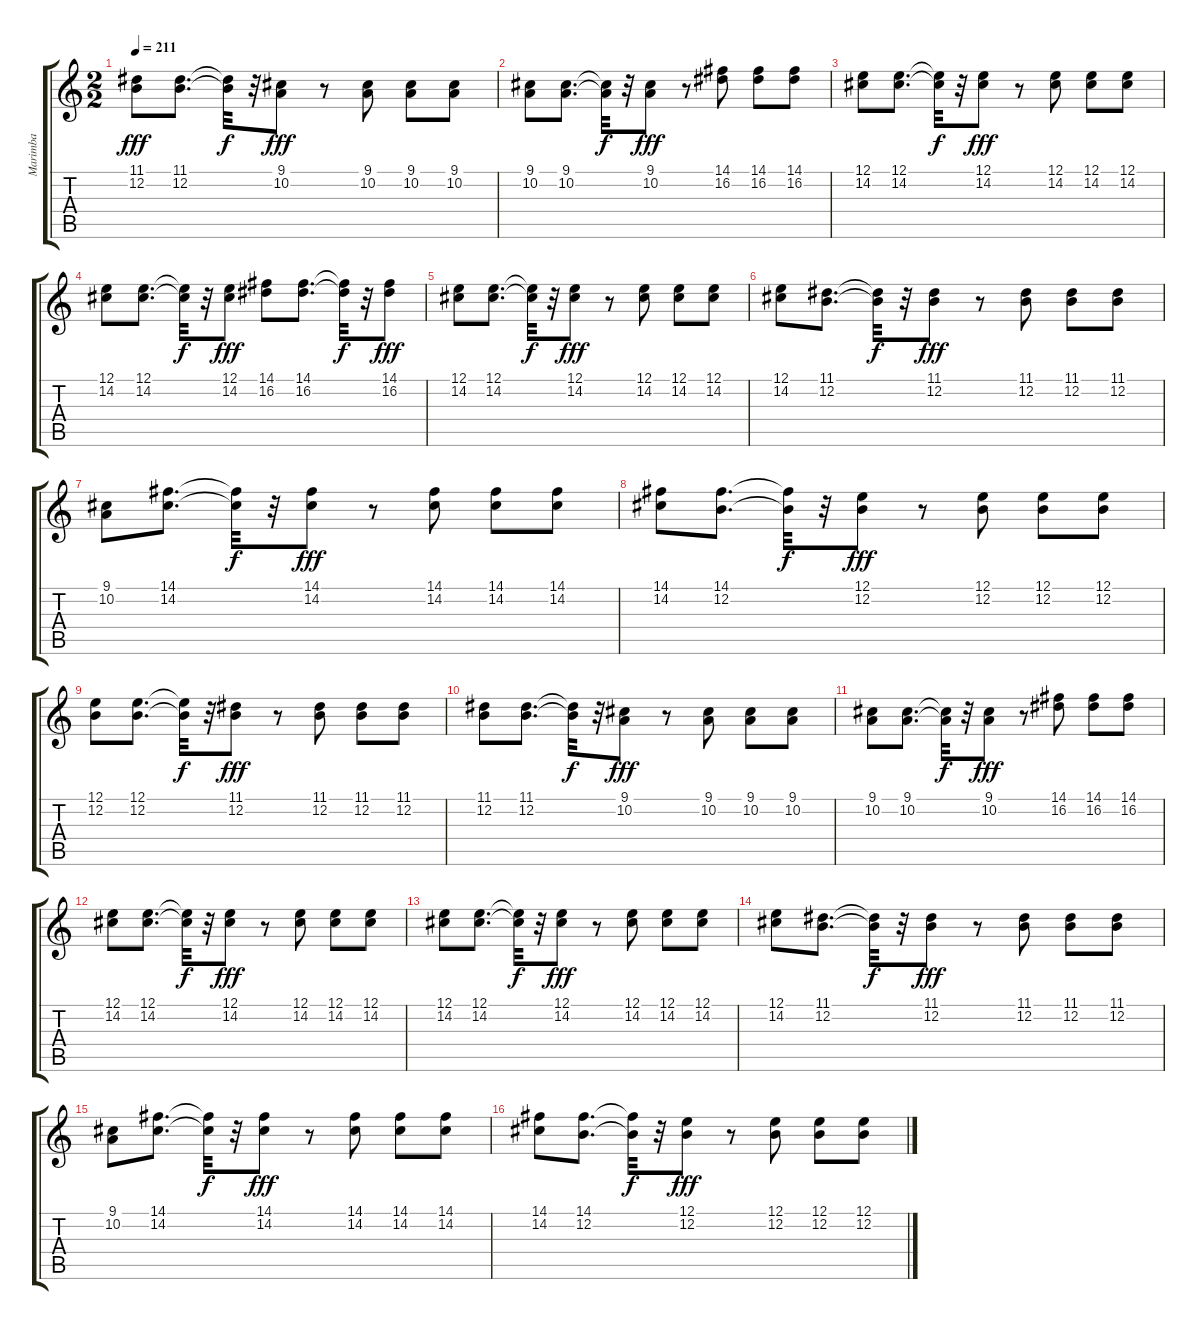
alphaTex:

\track ("Marimba" "Marimba") {instrument marimba}
\staff {score tabs}
\tuning (E4 B3 G3 D3 A2 E2) {hide}
\ts (2 2)
\tempo 211
\clef g2
\ks c
(11.1 12.2).8{dy fff} (11.1 12.2).8{d} (11.1{t} 12.2{t}).32{dy f} r.32 (9.1 10.2).8{dy fff} r.8 (9.1 10.2).8 (9.1 10.2).8 (9.1 10.2).8 |
(9.1 10.2).8 (9.1 10.2).8{d} (9.1{t} 10.2{t}).32{dy f} r.32 (9.1 10.2).8{dy fff} r.8 (14.1 16.2).8 (14.1 16.2).8 (14.1 16.2).8 |
(12.1 14.2).8 (12.1 14.2).8{d} (12.1{t} 14.2{t}).32{dy f} r.32 (12.1 14.2).8{dy fff} r.8 (12.1 14.2).8 (12.1 14.2).8 (12.1 14.2).8 |
(12.1 14.2).8 (12.1 14.2).8{d} (12.1{t} 14.2{t}).32{dy f} r.32 (12.1 14.2).8{dy fff} (14.1 16.2).8 (14.1 16.2).8{d} (14.1{t} 16.2{t}).32{dy f} r.32 (14.1 16.2).8{dy fff} |
(12.1 14.2).8 (12.1 14.2).8{d} (12.1{t} 14.2{t}).32{dy f} r.32 (12.1 14.2).8{dy fff} r.8 (12.1 14.2).8 (12.1 14.2).8 (12.1 14.2).8 |
(12.1 14.2).8 (11.1 12.2).8{d} (11.1{t} 12.2{t}).32{dy f} r.32 (11.1 12.2).8{dy fff} r.8 (11.1 12.2).8 (11.1 12.2).8 (11.1 12.2).8 |
(9.1 10.2).8 (14.1 14.2).8{d} (14.1{t} 14.2{t}).32{dy f} r.32 (14.1 14.2).8{dy fff} r.8 (14.1 14.2).8 (14.1 14.2).8 (14.1 14.2).8 |
(14.1 14.2).8 (14.1 12.2).8{d} (14.1{t} 12.2{t}).32{dy f} r.32 (12.1 12.2).8{dy fff} r.8 (12.1 12.2).8 (12.1 12.2).8 (12.1 12.2).8 |
(12.1 12.2).8 (12.1 12.2).8{d} (12.1{t} 12.2{t}).32{dy f} r.32 (11.1 12.2).8{dy fff} r.8 (11.1 12.2).8 (11.1 12.2).8 (11.1 12.2).8 |
(11.1 12.2).8 (11.1 12.2).8{d} (11.1{t} 12.2{t}).32{dy f} r.32 (9.1 10.2).8{dy fff} r.8 (9.1 10.2).8 (9.1 10.2).8 (9.1 10.2).8 |
(9.1 10.2).8 (9.1 10.2).8{d} (9.1{t} 10.2{t}).32{dy f} r.32 (9.1 10.2).8{dy fff} r.8 (14.1 16.2).8 (14.1 16.2).8 (14.1 16.2).8 |
(12.1 14.2).8 (12.1 14.2).8{d} (12.1{t} 14.2{t}).32{dy f} r.32 (12.1 14.2).8{dy fff} r.8 (12.1 14.2).8 (12.1 14.2).8 (12.1 14.2).8 |
(12.1 14.2).8 (12.1 14.2).8{d} (12.1{t} 14.2{t}).32{dy f} r.32 (12.1 14.2).8{dy fff} r.8 (12.1 14.2).8 (12.1 14.2).8 (12.1 14.2).8 |
(12.1 14.2).8 (11.1 12.2).8{d} (11.1{t} 12.2{t}).32{dy f} r.32 (11.1 12.2).8{dy fff} r.8 (11.1 12.2).8 (11.1 12.2).8 (11.1 12.2).8 |
(9.1 10.2).8 (14.1 14.2).8{d} (14.1{t} 14.2{t}).32{dy f} r.32 (14.1 14.2).8{dy fff} r.8 (14.1 14.2).8 (14.1 14.2).8 (14.1 14.2).8 |
(14.1 14.2).8 (14.1 12.2).8{d} (14.1{t} 12.2{t}).32{dy f} r.32 (12.1 12.2).8{dy fff} r.8 (12.1 12.2).8 (12.1 12.2).8 (12.1 12.2).8
